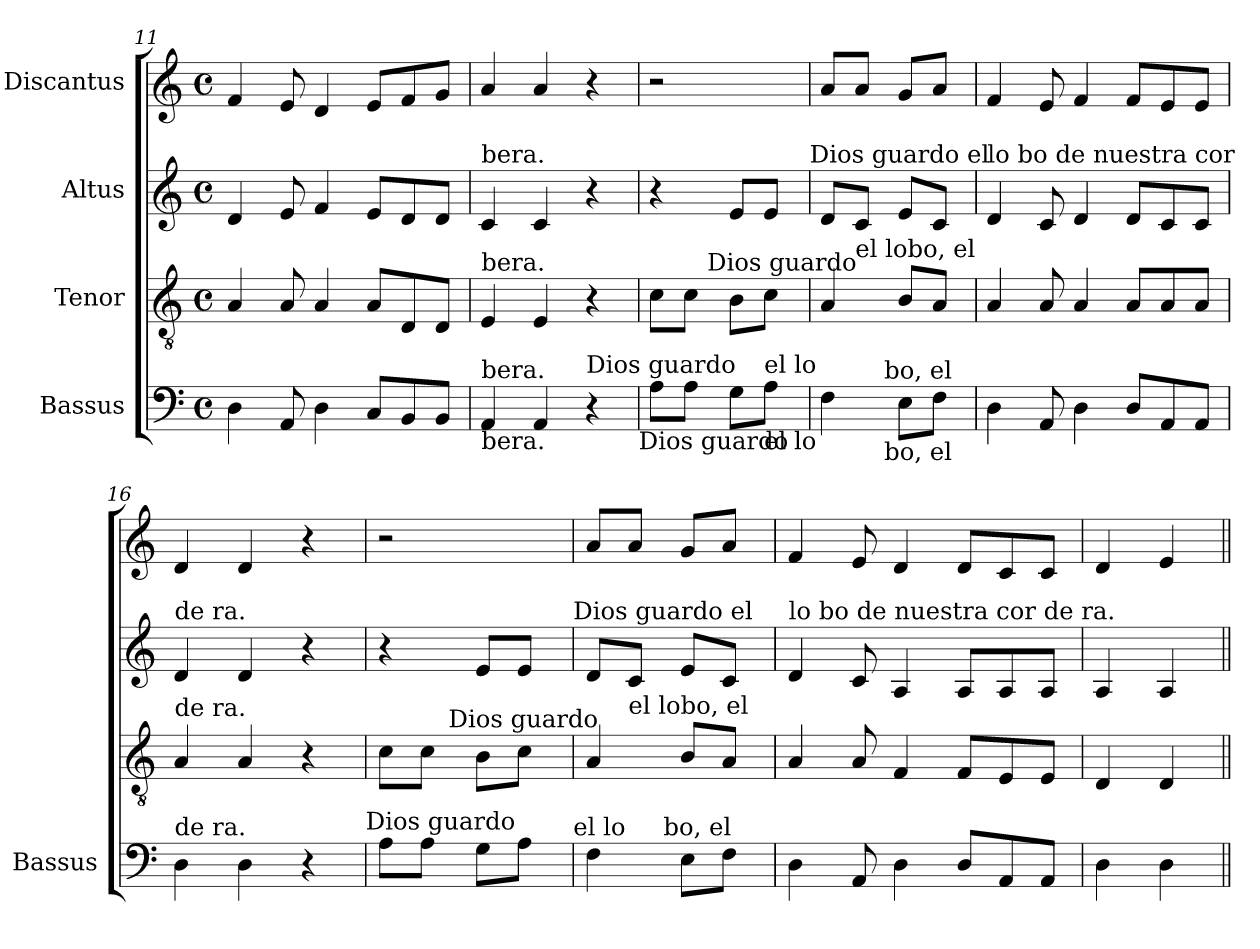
**kern	**kern	**kern	**kern
*part4	*part3	*part2	*part1
*staff4	*staff3	*staff2	*staff1
*I"Bassus	*I"Tenor	*I"Altus	*I"Discantus
*I'Bassus	*	*	*
*clefF4	*clefGv2	*clefG2	*clefG2
*ITrd7c12	*	*	*
*k[]	*k[]	*k[]	*k[]
*C:	*C:	*C:	*C:
*M4/4	*M4/4	*M4/4	*M4/4
*met(c)	*met(c)	*met(c)	*met(c)
=11	=11	=11	=11
4DD\	4A/	4d/	4f/
8AAA/	8A/	8e/	8e/
4DD\	4A/	4f/	4d/
8CC/L	8A/L	8e/L	8e/L
8BBB/	8D/	8d/	8f/
8BBB/J	8D/J	8d/J	8g/J
=12	=12	=12	=12
!	!	!LO:TX:a:t=bera.	!
!	!LO:TX:a:t=bera.	!	!
!LO:TX:b:t=bera.	!	!	!
!LO:TX:a:t=bera.	!	!	!
4AAA/	4E/	4c/	4a/
4AAA/	4E/	4c/	4a/
!LO:TX:a:t=Dios guardo	!	!	!
4r	4r	4r	4r
!LO:TX:b:t=Dios guardo	!	!	!
=13	=13	=13	=13
*	*^	*	*
8AA\L	8c\L	8.ryy	4r	2r
8AA\J	8c\J	.	.	.
!	!	!LO:TX:a:t=Dios guardo	!	!
.	.	4ryy	.	.
8GG\L	8B\L	.	8e/L	.
!LO:TX:b:t=el lo	!	!	!	!
!LO:TX:a:t=el lo	!	!	!	!
8AA\J	8c\J	.	8e/J	.
.	.	16ryy	.	.
!	!	!	!LO:TX:a:t=Dios guardo el	!
=14	=14	=14	=14	=14
*^	*	*	*	*
4FF\	8..ryy	4A/	8ryy	8d/L	8a/L
!	!	!	!LO:TX:a:t=el lobo, el	!	!
.	.	.	4.ryy	8c/J	8a/J
!	!LO:TX:b:t=bo, el	!	!	!	!
!	!LO:TX:a:t=bo, el	!	!	!	!
.	4ryy	.	.	.	.
8EE\L	.	8B/L	.	8e/L	8g/L
8FF\J	.	8A/J	.	8c/J	8a/J
.	32ryy	.	.	.	.
!!LO:LB:g=z
=15	=15	=15	=15	=15	=15
!	!	!	!	!LO:TX:a:t=lo bo de nuestra cor	!
!	!	!LO:TX:a:t=lo bo de nuestra cor	!	!	!
!LO:TX:a:t=lo bo de nuestra cor	!	!	!	!	!
*v	*v	*	*	*	*
*	*v	*v	*	*
4DD\	4A/	4d/	4f/
8AAA/	8A/	8c/	8e/
4DD\	4A/	4d/	4f/
8DD/L	8A/L	8d/L	8f/L
8AAA/	8A/	8c/	8e/
8AAA/J	8A/J	8c/J	8e/J
=16	=16	=16	=16
!	!	!LO:TX:a:t=de ra.	!
!	!LO:TX:a:t=de ra.	!	!
!LO:TX:a:t=de ra.	!	!	!
4DD\	4A/	4d/	4d/
4DD\	4A/	4d/	4d/
4r	4r	4r	4r
!LO:TX:a:t=Dios guardo	!	!	!
=17	=17	=17	=17
*	*^	*	*
8AA\L	8c\L	8.ryy	4r	2r
8AA\J	8c\J	.	.	.
!	!	!LO:TX:a:t=Dios guardo	!	!
.	.	4ryy	.	.
8GG\L	8B\L	.	8e/L	.
8AA\J	8c\J	.	8e/J	.
.	.	16ryy	.	.
!	!	!	!LO:TX:a:t=Dios guardo el	!
!LO:TX:a:t=el lo	!	!	!	!
=18	=18	=18	=18	=18
*^	*	*	*	*
4FF\	8..ryy	4A/	8ryy	8d/L	8a/L
!	!	!	!LO:TX:a:t=el lobo, el	!	!
.	.	.	4.ryy	8c/J	8a/J
!	!LO:TX:a:t=bo, el	!	!	!	!
.	4ryy	.	.	.	.
8EE\L	.	8B/L	.	8e/L	8g/L
8FF\J	.	8A/J	.	8c/J	8a/J
.	32ryy	.	.	.	.
=19	=19	=19	=19	=19	=19
!	!	!	!	!LO:TX:a:t=lo bo de nuestra cor de ra.	!
!	!	!LO:TX:a:t=lo bo de nuestra cor de ra.	!	!	!
!LO:TX:a:t=lo bo de nuestra cor de ra.	!	!	!	!	!
*v	*v	*	*	*	*
*	*v	*v	*	*
4DD\	4A/	4d/	4f/
8AAA/	8A/	8c/	8e/
4DD\	4F/	4A/	4d/
8DD/L	8F/L	8A/L	8d/L
8AAA/	8E/	8A/	8c/
8AAA/J	8E/J	8A/J	8c/J
=20	=20	=20	=20
4DD\	4D/	4A/	4d/
4DD\	4D/	4A/	4e/
=||	=||	=||	=||
*-	*-	*-	*-
